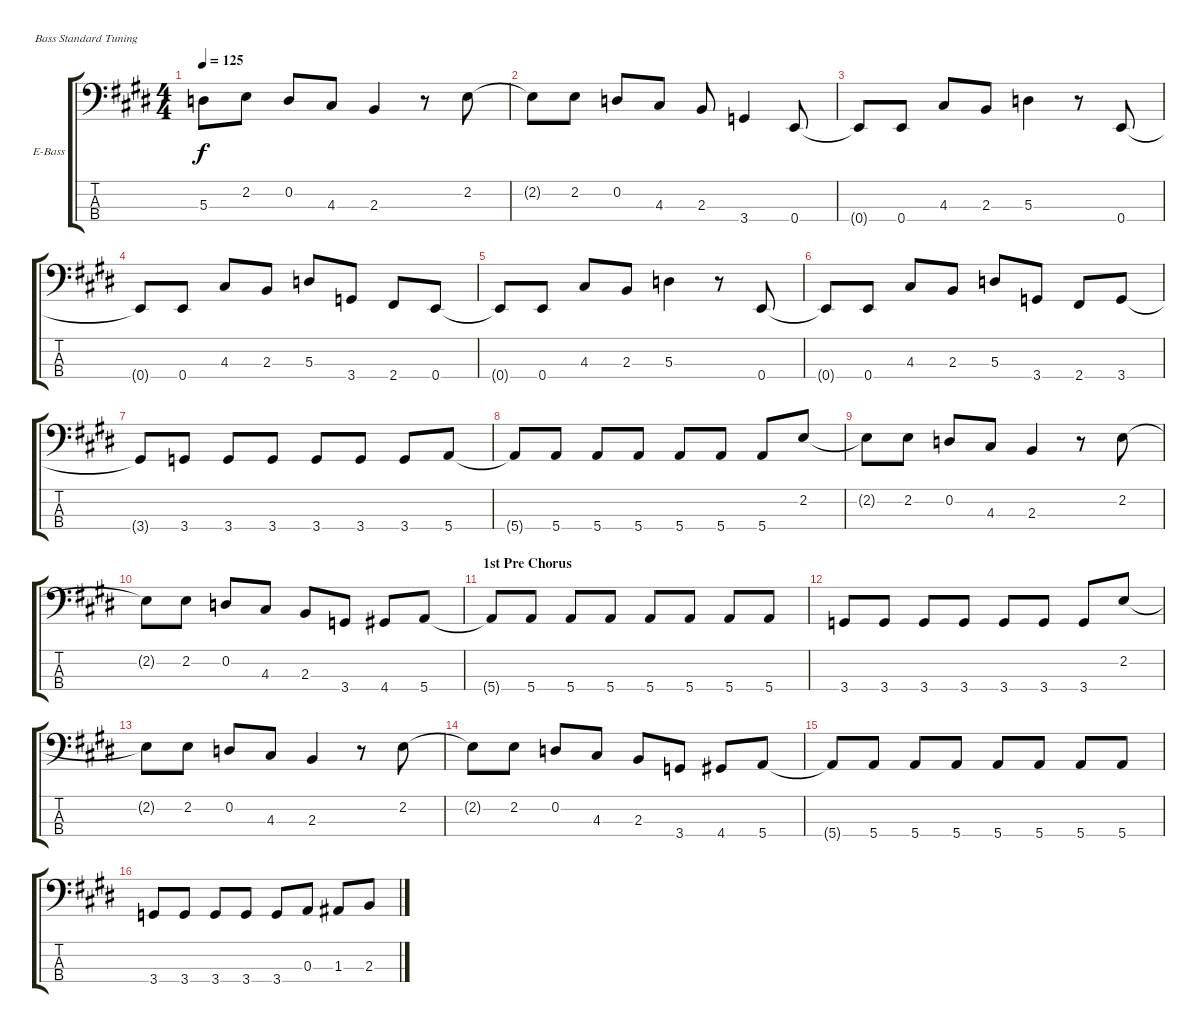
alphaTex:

\bracketExtendMode groupsimilarinstruments
\firstSystemTrackNameOrientation horizontal
\otherSystemsTrackNameOrientation horizontal
\track ("Bass Guitar" "E-Bass") {instrument electricbassfinger}
\staff {score tabs}
\tuning (G2 D2 A1 E1)
\ts (4 4)
\tempo 125
\clef f4
\ks e
5.3{t}.8{dy f} 2.2.8 0.2.8 4.3.8 2.3.4 r.8 2.2.8 |
2.2{t}.8 2.2.8 0.2.8 4.3.8 2.3.8 3.4.4 0.4.8 |
0.4{t}.8 0.4.8 4.3.8 2.3.8 5.3.4 r.8 0.4.8 |
0.4{t}.8 0.4.8 4.3.8 2.3.8 5.3.8 3.4.8 2.4.8 0.4.8 |
0.4{t}.8 0.4.8 4.3.8 2.3.8 5.3.4 r.8 0.4.8 |
0.4{t}.8 0.4.8 4.3.8 2.3.8 5.3.8 3.4.8 2.4.8 3.4.8 |
3.4{t}.8 3.4.8 3.4.8 3.4.8 3.4.8 3.4.8 3.4.8 5.4.8 |
5.4{t}.8 5.4.8 5.4.8 5.4.8 5.4.8 5.4.8 5.4.8 2.2.8 |
2.2{t}.8 2.2.8 0.2.8 4.3.8 2.3.4 r.8 2.2.8 |
2.2{t}.8 2.2.8 0.2.8 4.3.8 2.3.8 3.4.8 4.4.8 5.4.8 |
\section ("" "1st Pre Chorus")
5.4{t}.8 5.4.8 5.4.8 5.4.8 5.4.8 5.4.8 5.4.8 5.4.8 |
3.4.8 3.4.8 3.4.8 3.4.8 3.4.8 3.4.8 3.4.8 2.2.8 |
2.2{t}.8 2.2.8 0.2.8 4.3.8 2.3.4 r.8 2.2.8 |
2.2{t}.8 2.2.8 0.2.8 4.3.8 2.3.8 3.4.8 4.4.8 5.4.8 |
5.4{t}.8 5.4.8 5.4.8 5.4.8 5.4.8 5.4.8 5.4.8 5.4.8 |
3.4.8 3.4.8 3.4.8 3.4.8 3.4.8 0.3.8 1.3.8 2.3.8
